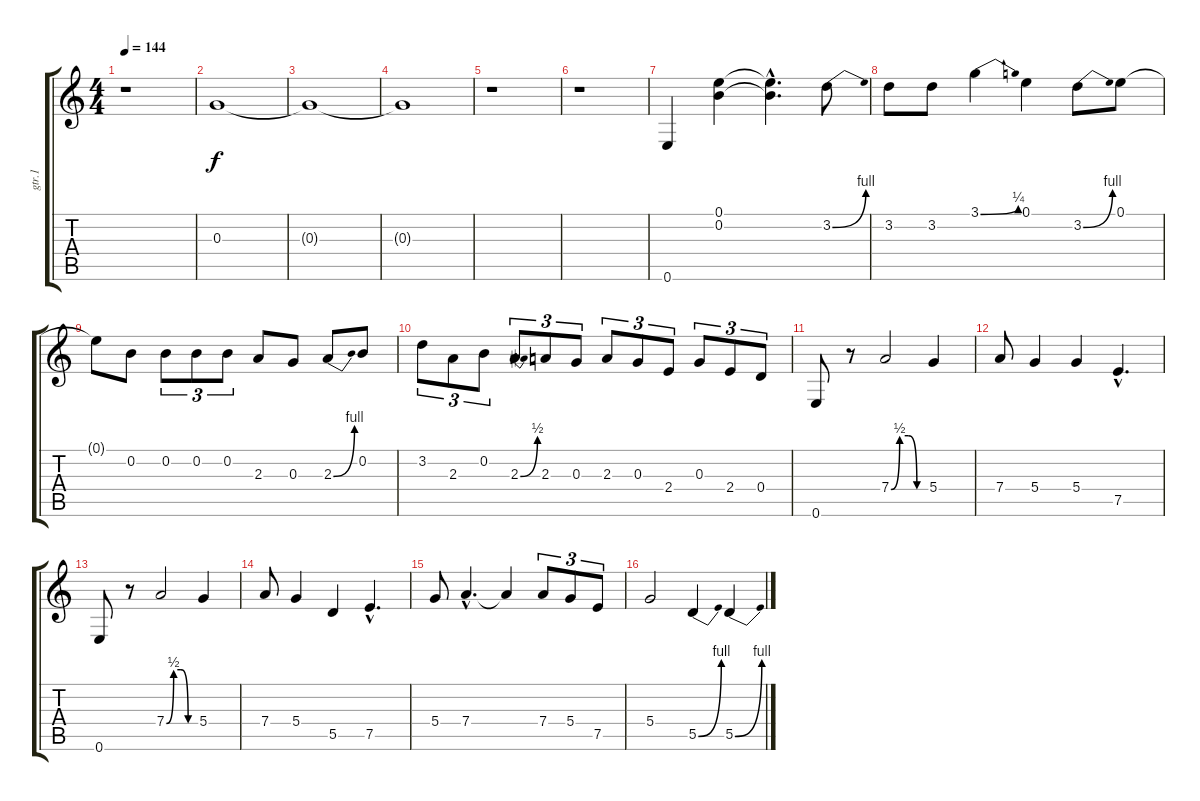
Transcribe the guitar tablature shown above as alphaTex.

\track ("gtr.1" "gtr.1") {instrument distortionguitar}
\staff {score tabs}
\tuning (E4 B3 G3 D3 A2 E2) {hide}
\ts (4 4)
\tempo 144
\clef g2
\ks c
r.1{dy f instrument distortionguitar} |
0.3.1 |
0.3{t}.1 |
0.3{t}.1 |
r.1 |
r.1 |
0.6.4 (0.1 0.2).4 (0.1{hac t} 0.2{hac t}).4{d} 3.2{be (bend 0 0 60 4)}.8 |
3.2.8 3.2.8 3.1{be (bend 0 0 60 1)}.4 0.1.4 3.2{be (bend 0 0 60 4)}.8 0.1.8 |
0.1{t}.8 0.2.8 0.2.8{tu (3 2)} 0.2.8{tu (3 2)} 0.2.8{tu (3 2)} 2.3.8 0.3.8 2.3{be (bend 0 0 60 4)}.8 0.2.8 |
3.2.8{tu (3 2)} 2.3.8{tu (3 2)} 0.2.8{tu (3 2)} 2.3{be (bend 0 0 60 2)}.8{tu (3 2)} 2.3.8{tu (3 2)} 0.3.8{tu (3 2)} 2.3.8{tu (3 2)} 0.3.8{tu (3 2)} 2.4.8{tu (3 2)} 0.3.8{tu (3 2)} 2.4.8{tu (3 2)} 0.4.8{tu (3 2)} |
0.6.8 r.8 7.4{be (custom 0 0 15 2 30 2 45 0 60 0)}.2 5.4.4 |
7.4.8 5.4.4 5.4.4 7.5{hac}.4{d} |
0.6.8 r.8 7.4{be (custom 0 0 15 2 30 2 45 0 60 0)}.2 5.4.4 |
7.4.8 5.4.4 5.5.4 7.5{hac}.4{d} |
5.4.8 7.4{hac}.4{d} 7.4{t}.4 7.4.8{tu (3 2)} 5.4.8{tu (3 2)} 7.5.8{tu (3 2)} |
5.4.2 5.5{be (bend 0 0 60 4)}.4 5.5{be (bend 0 0 60 4)}.4
